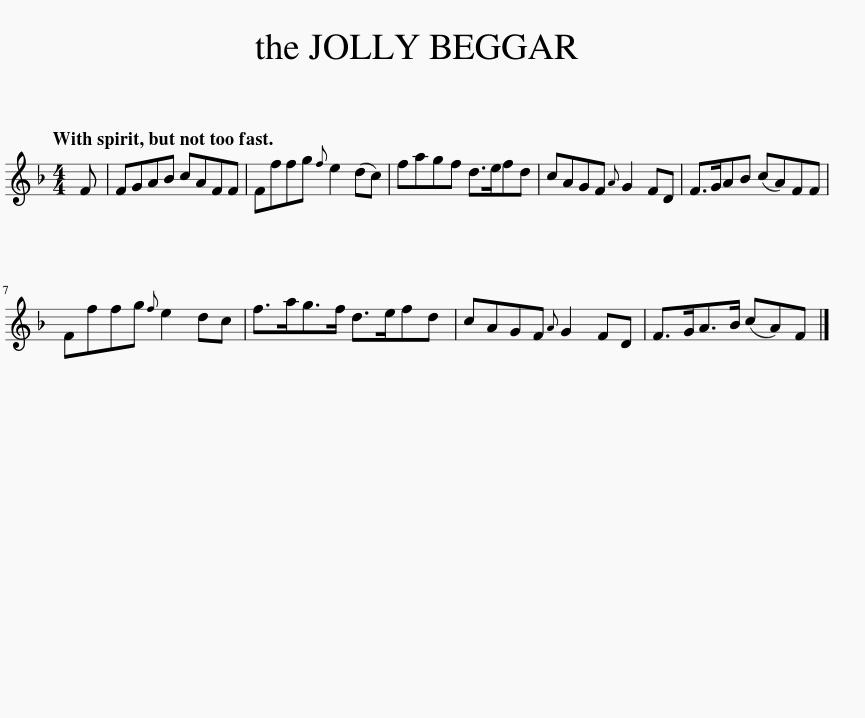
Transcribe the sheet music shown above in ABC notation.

X:1
L:1/8
Q:1/4=120
M:4/4
I:linebreak $
K:F
V:1 treble
V:1
 F | FGAB cAFF | Fffg{f} e2 (dc) | fagf d>efd | cAGF{A} G2 FD | %5
 F>GAB (cA)FF |$ Fffg{f} e2 dc | f>ag>f d>efd | cAGF{A} G2 FD | F>GA>B (cA)F |] %10
